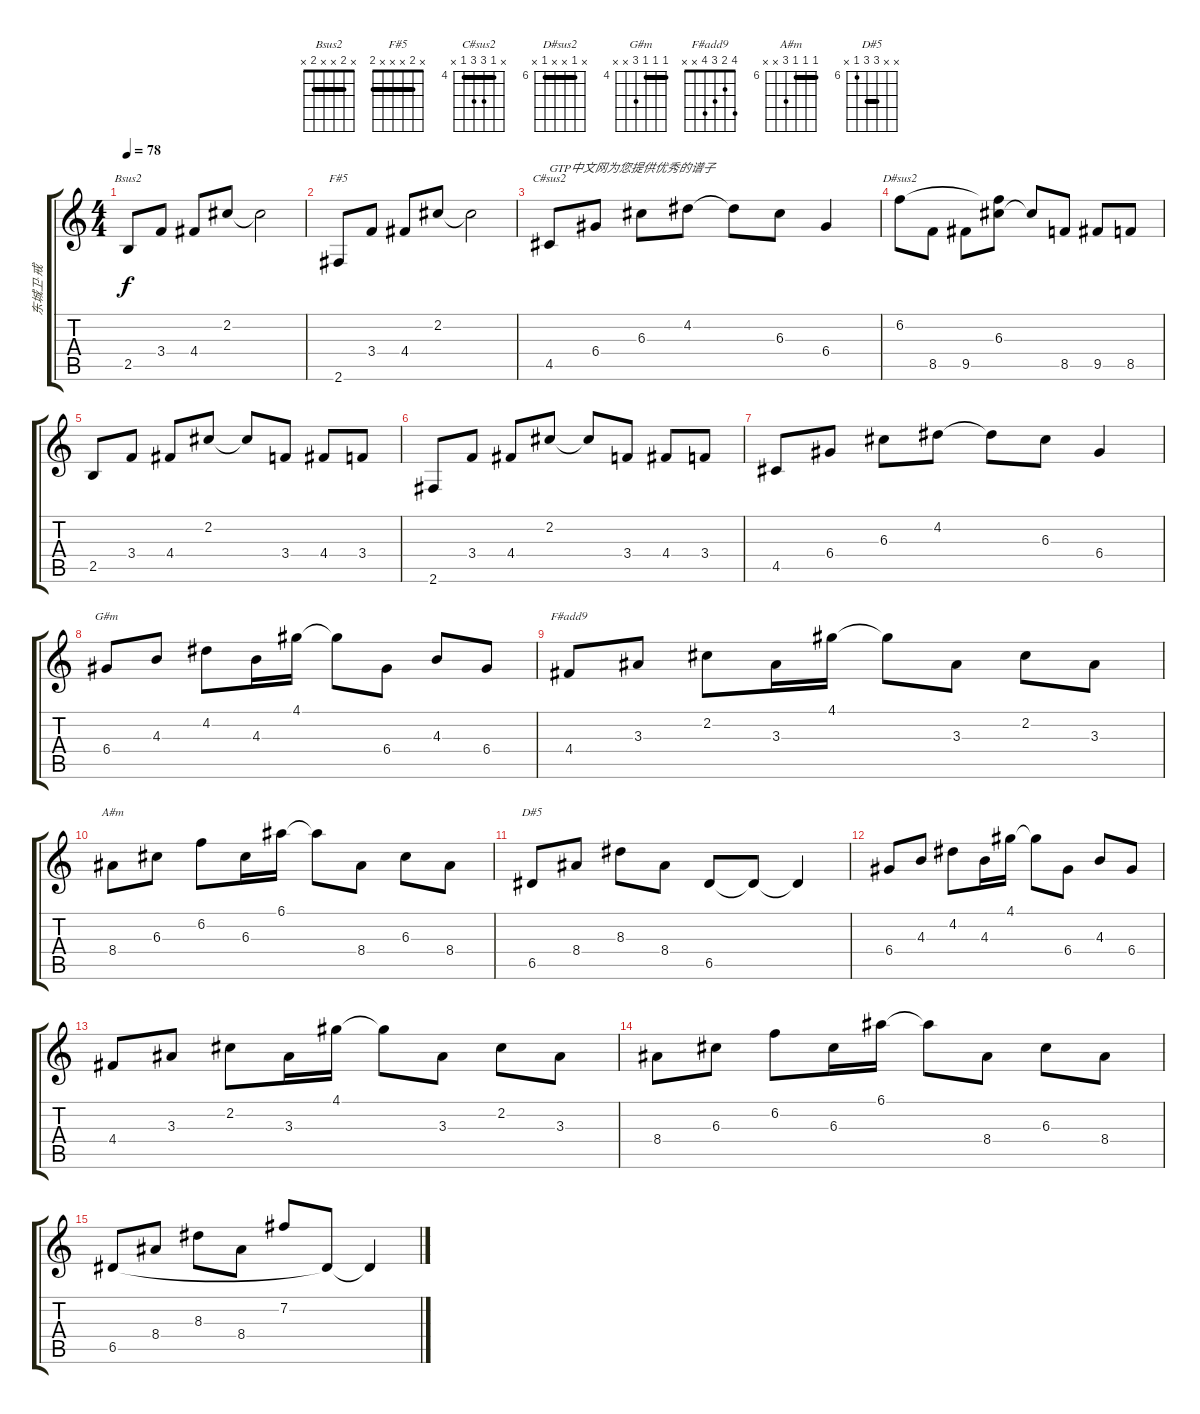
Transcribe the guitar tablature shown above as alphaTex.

\track ("东城卫·戒" "东城卫·戒") {instrument electricguitarclean}
\staff {score tabs}
\tuning (E4 B3 G3 D3 A2 E2) {hide}
\chord ("Bsus2" x 2 x x 2 x) {barre 2}
\chord ("F#5" x 2 x x x 2) {barre 2}
\chord ("C#sus2" x 4 6 6 4 x) {firstfret 4 barre 4}
\chord ("D#sus2" x 6 x x 6 x) {firstfret 6 barre 6}
\chord ("G#m" 4 4 4 6 x x) {firstfret 4 barre 4}
\chord ("F#add9" 4 2 3 4 x x)
\chord ("A#m" 6 6 6 8 x x) {firstfret 6 barre 6}
\chord ("D#5" x x 8 8 6 x) {firstfret 6 barre 8}
\ts (4 4)
\tempo 78
\clef g2
\ks c
2.5.8{ch "Bsus2" dy f} 3.4.8 4.4.8 2.2.8 2.2{t}.2 |
2.6.8{ch "F#5"} 3.4.8 4.4.8 2.2.8 2.2{t}.2 |
4.5.8{ch "C#sus2" txt "GTP中文网为您提供优秀的谱子"} 6.4.8 6.3.8 4.2.8 4.2{t}.8 6.3.8 6.4.4 |
6.2.8{ch "D#sus2"} 8.5.8 9.5.8 (6.2{t} 6.3).8 6.3{t}.8 8.5.8 9.5.8 8.5.8 |
2.5.8 3.4.8 4.4.8 2.2.8 2.2{t}.8 3.4.8 4.4.8 3.4.8 |
2.6.8 3.4.8 4.4.8{txt ""} 2.2.8 2.2{t}.8 3.4.8 4.4.8 3.4.8 |
4.5.8 6.4.8 6.3.8 4.2.8 4.2{t}.8 6.3.8 6.4.4 |
6.4.8{ch "G#m"} 4.3.8 4.2.8 4.3.16 4.1.16 4.1{t}.8 6.4.8 4.3.8 6.4.8 |
4.4.8{ch "F#add9"} 3.3.8 2.2.8 3.3.16 4.1.16 4.1{t}.8 3.3.8 2.2.8 3.3.8 |
8.4.8{ch "A#m"} 6.3.8 6.2.8 6.3.16 6.1.16 6.1{t}.8 8.4.8 6.3.8 8.4.8 |
6.5.8{ch "D#5"} 8.4.8 8.3.8 8.4.8 6.5.8 6.5{t}.8 6.5{t}.4 |
6.4.8 4.3.8 4.2.8 4.3.16 4.1.16 4.1{t}.8 6.4.8 4.3.8 6.4.8 |
4.4.8 3.3.8 2.2.8 3.3.16 4.1.16 4.1{t}.8 3.3.8 2.2.8 3.3.8 |
8.4.8 6.3.8 6.2.8 6.3.16 6.1.16 6.1{t}.8 8.4.8 6.3.8 8.4.8 |
6.5.8 8.4.8 8.3.8 8.4.8 7.2.8 6.5{t}.8 6.5{t}.4
